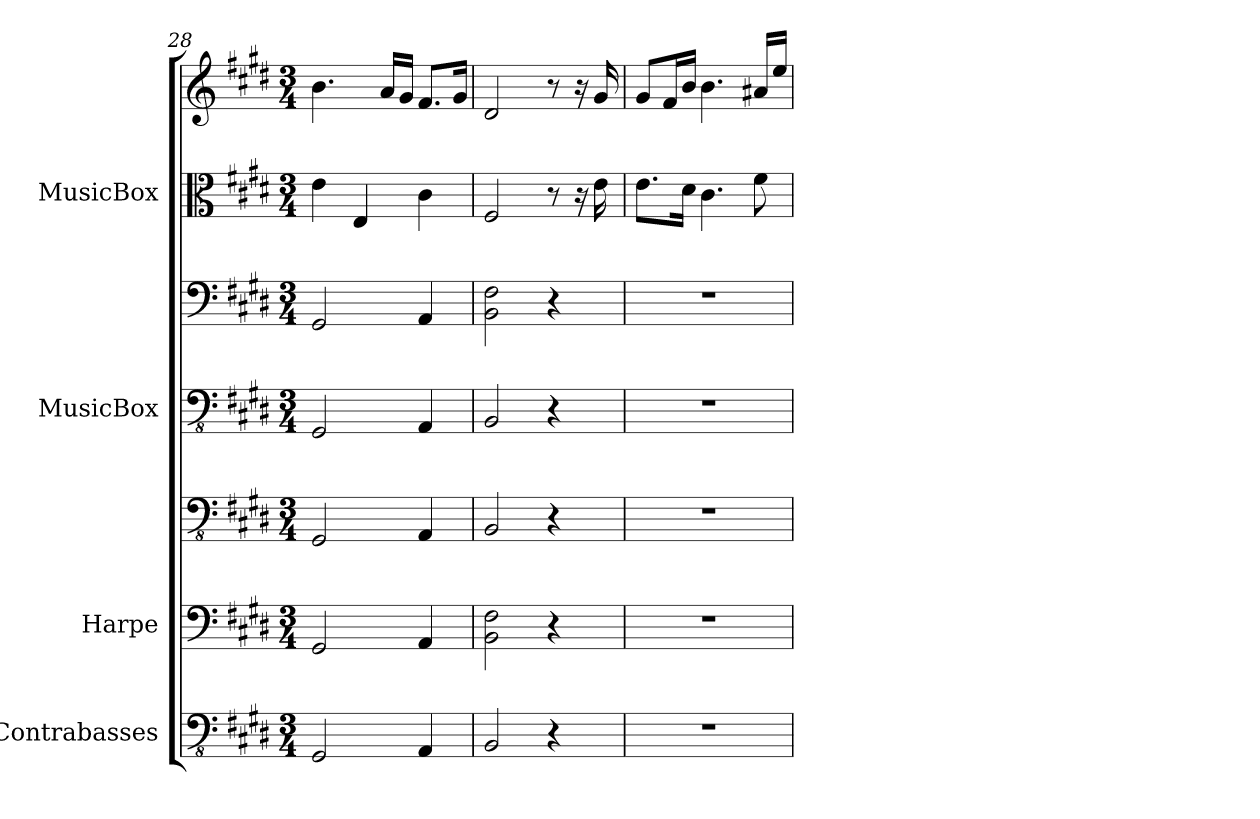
**kern	**kern	**kern	**kern	**kern	**kern	**kern
*part4	*part3	*part3	*part2	*part2	*part1	*part1
*staff7	*staff6	*staff5	*staff4	*staff3	*staff2	*staff1
*I"Contrabasses	*I"Harpe	*	*I"MusicBox	*	*I"MusicBox	*
*I'Cbs.	*I'Hrp.	*	*I'MuBx.	*	*I'MuBx.	*
*clefFv4	*clefF4	*clefFv4	*clefFv4	*clefF4	*clefC3	*clefG2
*k[f#c#g#d#]	*k[f#c#g#d#]	*k[f#c#g#d#]	*k[f#c#g#d#]	*k[f#c#g#d#]	*k[f#c#g#d#]	*k[f#c#g#d#]
*E:	*E:	*E:	*E:	*E:	*E:	*E:
*M3/4	*M3/4	*M3/4	*M3/4	*M3/4	*M3/4	*M3/4
=28	=28	=28	=28	=28	=28	=28
2GGG#/	2GG#/	2GGG#/	2GGG#/	2GG#/	4e\	4.b\
.	.	.	.	.	4E/	.
.	.	.	.	.	.	16a/LL
.	.	.	.	.	.	16g#/JJ
4AAA/	4AA/	4AAA/	4AAA/	4AA/	4c#\	8.f#/L
.	.	.	.	.	.	16g#/Jk
!!LO:PB:g=z
=29	=29	=29	=29	=29	=29	=29
2BBB/	2BB\ 2F#\	2BBB/	2BBB/	2BB\ 2F#\	2F#/	2d#/
4r	4r	4r	4r	4r	8r	8r
.	.	.	.	.	16r	16r
.	.	.	.	.	16e\	16g#/
=30	=30	=30	=30	=30	=30	=30
2.r	2.r	2.r	2.r	2.r	8.e\L	8g#/L
.	.	.	.	.	.	16f#/L
.	.	.	.	.	16d#\Jk	16b/JJ
.	.	.	.	.	4.c#\	4.b\
.	.	.	.	.	8f#\	16a#X/LL
.	.	.	.	.	.	16ee/JJ
=	=	=	=	=	=	=
*-	*-	*-	*-	*-	*-	*-
